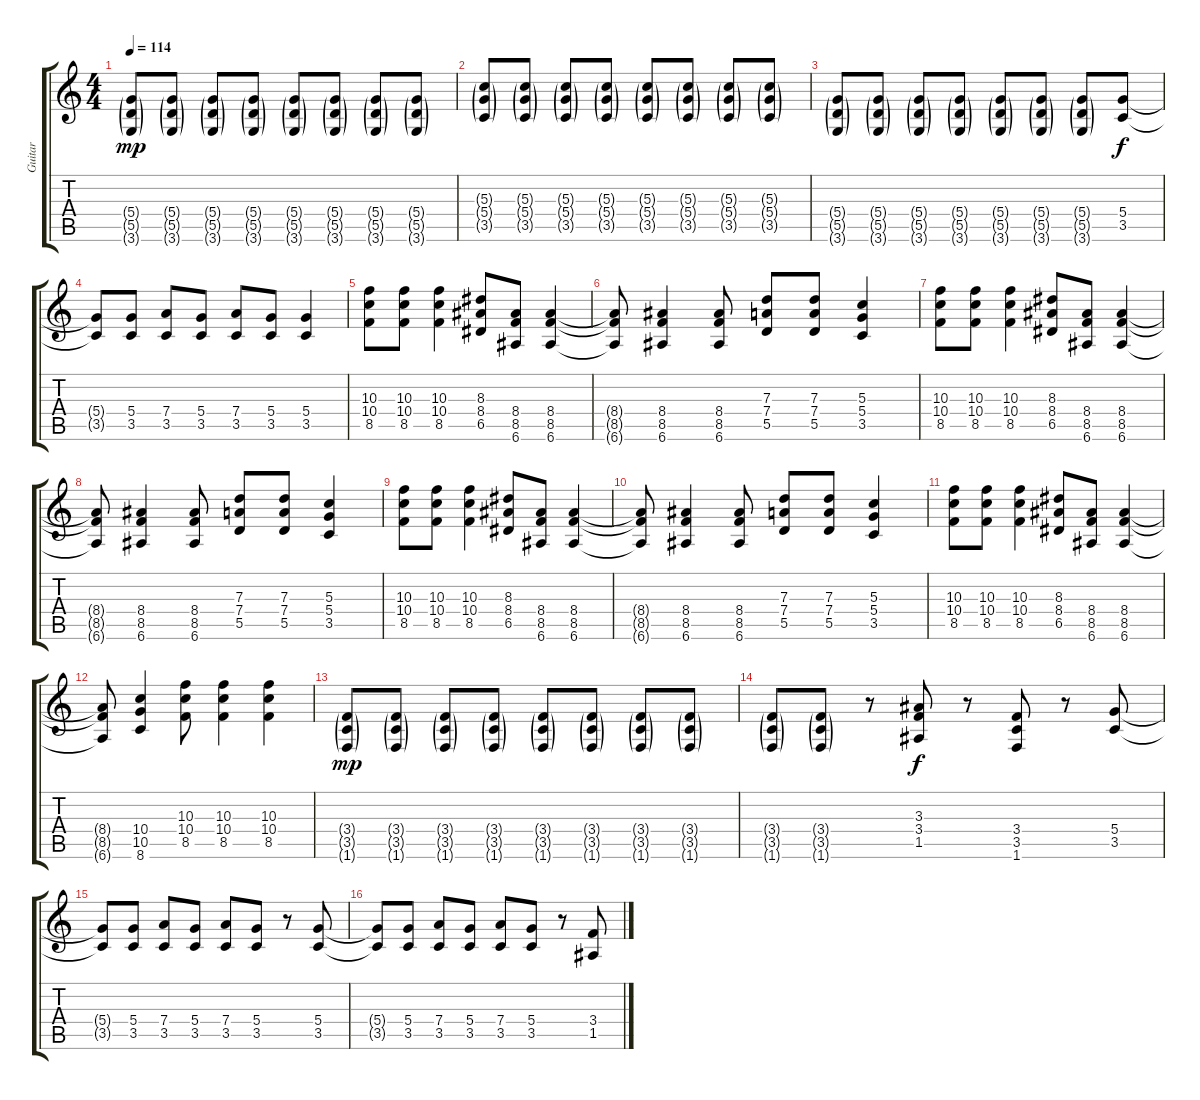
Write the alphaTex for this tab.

\track ("Guitar" "Guitar") {instrument distortionguitar}
\staff {score tabs}
\tuning (E4 B3 G3 D3 A2 E2) {hide}
\ts (4 4)
\tempo 114
\clef g2
\ks c
(5.4{g} 5.5{g} 3.6{g}).8{dy mp} (5.4{g} 5.5{g} 3.6{g}).8 (5.4{g} 5.5{g} 3.6{g}).8 (5.4{g} 5.5{g} 3.6{g}).8 (5.4{g} 5.5{g} 3.6{g}).8 (5.4{g} 5.5{g} 3.6{g}).8 (5.4{g} 5.5{g} 3.6{g}).8 (5.4{g} 5.5{g} 3.6{g}).8 |
(5.3{g} 5.4{g} 3.5{g}).8 (5.3{g} 5.4{g} 3.5{g}).8 (5.3{g} 5.4{g} 3.5{g}).8 (5.3{g} 5.4{g} 3.5{g}).8 (5.3{g} 5.4{g} 3.5{g}).8 (5.3{g} 5.4{g} 3.5{g}).8 (5.3{g} 5.4{g} 3.5{g}).8 (5.3{g} 5.4{g} 3.5{g}).8 |
(5.4{g} 5.5{g} 3.6{g}).8 (5.4{g} 5.5{g} 3.6{g}).8 (5.4{g} 5.5{g} 3.6{g}).8 (5.4{g} 5.5{g} 3.6{g}).8 (5.4{g} 5.5{g} 3.6{g}).8 (5.4{g} 5.5{g} 3.6{g}).8 (5.4{g} 5.5{g} 3.6{g}).8 (5.4 3.5).8{dy f} |
(5.4{t} 3.5{t}).8 (5.4 3.5).8 (7.4 3.5).8 (5.4 3.5).8 (7.4 3.5).8 (5.4 3.5).8 (5.4 3.5).4 |
(10.3 10.4 8.5).8 (10.3 10.4 8.5).8 (10.3 10.4 8.5).4 (8.3 8.4 6.5).8 (8.4 8.5 6.6).8 (8.4 8.5 6.6).4 |
(8.4{t} 8.5{t} 6.6{t}).8 (8.4 8.5 6.6).4 (8.4 8.5 6.6).8 (7.3 7.4 5.5).8 (7.3 7.4 5.5).8 (5.3 5.4 3.5).4 |
(10.3 10.4 8.5).8 (10.3 10.4 8.5).8 (10.3 10.4 8.5).4 (8.3 8.4 6.5).8 (8.4 8.5 6.6).8 (8.4 8.5 6.6).4 |
(8.4{t} 8.5{t} 6.6{t}).8 (8.4 8.5 6.6).4 (8.4 8.5 6.6).8 (7.3 7.4 5.5).8 (7.3 7.4 5.5).8 (5.3 5.4 3.5).4 |
(10.3 10.4 8.5).8 (10.3 10.4 8.5).8 (10.3 10.4 8.5).4 (8.3 8.4 6.5).8 (8.4 8.5 6.6).8 (8.4 8.5 6.6).4 |
(8.4{t} 8.5{t} 6.6{t}).8 (8.4 8.5 6.6).4 (8.4 8.5 6.6).8 (7.3 7.4 5.5).8 (7.3 7.4 5.5).8 (5.3 5.4 3.5).4 |
(10.3 10.4 8.5).8 (10.3 10.4 8.5).8 (10.3 10.4 8.5).4 (8.3 8.4 6.5).8 (8.4 8.5 6.6).8 (8.4 8.5 6.6).4 |
(8.4{t} 8.5{t} 6.6{t}).8 (10.4 10.5 8.6).4 (10.3 10.4 8.5).8 (10.3 10.4 8.5).4 (10.3 10.4 8.5).4 |
(3.4{g} 3.5{g} 1.6{g}).8{dy mp} (3.4{g} 3.5{g} 1.6{g}).8 (3.4{g} 3.5{g} 1.6{g}).8 (3.4{g} 3.5{g} 1.6{g}).8 (3.4{g} 3.5{g} 1.6{g}).8 (3.4{g} 3.5{g} 1.6{g}).8 (3.4{g} 3.5{g} 1.6{g}).8 (3.4{g} 3.5{g} 1.6{g}).8 |
(3.4{g} 3.5{g} 1.6{g}).8 (3.4{g} 3.5{g} 1.6{g}).8 r.8 (3.3 3.4 1.5).8{dy f} r.8 (3.4 3.5 1.6).8 r.8 (5.4 3.5).8 |
(5.4{t} 3.5{t}).8 (5.4 3.5).8 (7.4 3.5).8 (5.4 3.5).8 (7.4 3.5).8 (5.4 3.5).8 r.8 (5.4 3.5).8 |
(5.4{t} 3.5{t}).8 (5.4 3.5).8 (7.4 3.5).8 (5.4 3.5).8 (7.4 3.5).8 (5.4 3.5).8 r.8 (3.4 1.5).8
